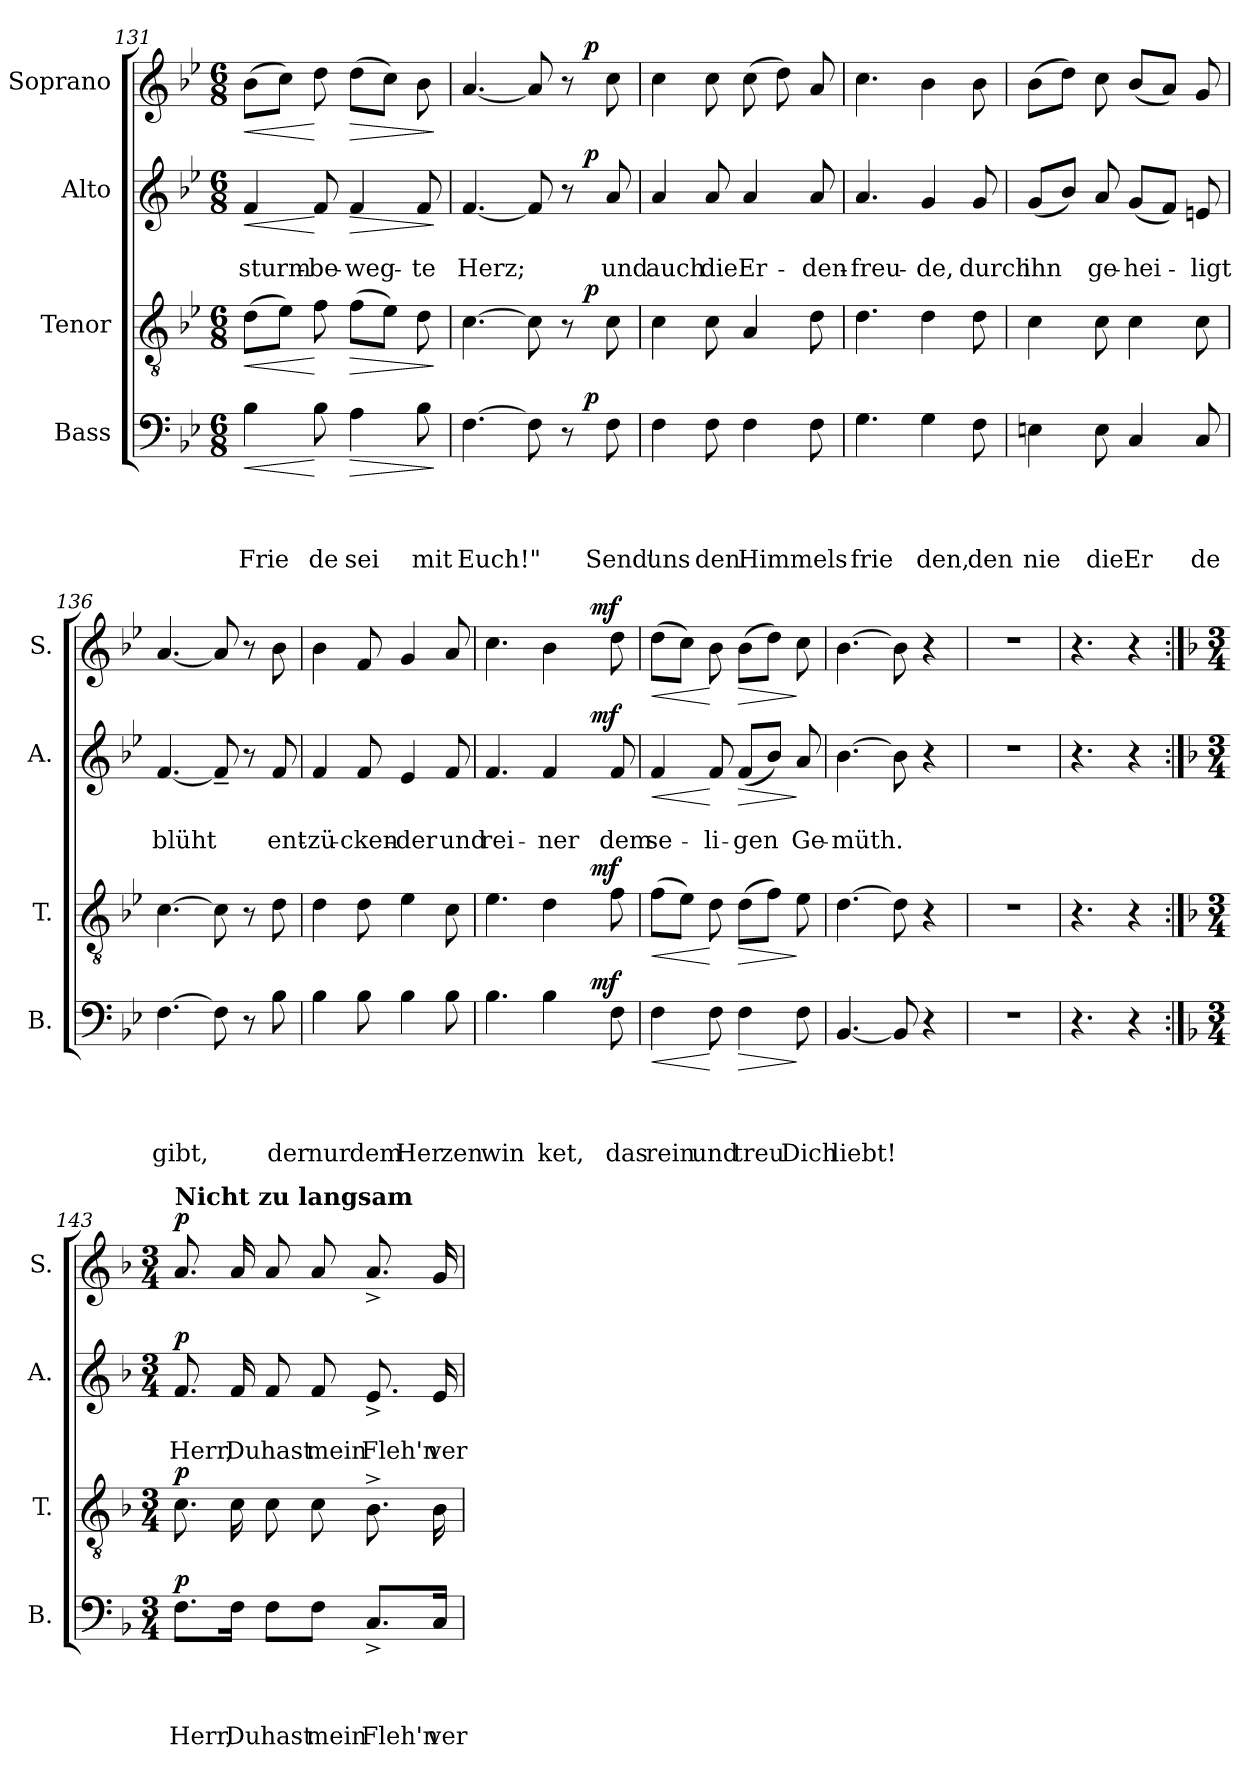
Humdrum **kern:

**kern	**text	**text	**text	**text	**dynam	**kern	**dynam	**kern	**text	**text	**dynam	**kern	**dynam
*part4	*part4	*part4	*part4	*part4	*part4	*part3	*part3	*part2	*part2	*part2	*part2	*part1	*part1
*staff4	*staff4	*staff4	*staff4	*staff4	*staff4	*staff3	*staff3	*staff2	*staff2	*staff2	*staff2	*staff1	*staff1
*I"Bass	*	*	*	*	*	*I"Tenor	*	*I"Alto	*	*	*	*I"Soprano	*
*I'B.	*	*	*	*	*	*I'T.	*	*I'A.	*	*	*	*I'S.	*
*clefF4	*	*	*	*	*	*clefGv2	*	*clefG2	*	*	*	*clefG2	*
*k[b-e-]	*	*	*	*	*	*k[b-e-]	*	*k[b-e-]	*	*	*	*k[b-e-]	*
*B-:	*	*	*	*	*	*B-:	*	*B-:	*	*	*	*B-:	*
*M6/8	*	*	*	*	*	*M6/8	*	*M6/8	*	*	*	*M6/8	*
=131	=131	=131	=131	=131	=131	=131	=131	=131	=131	=131	=131	=131	=131
!	!	!	!	!LO:LY:b	!LO:HP:b	!	!LO:HP:b	!	!	!LO:LY:b	!LO:HP:b	!	!LO:HP:b
4B-\	.	.	.	Frie	<	(>8d\L	<	4f/	.	sturm-	<	(>8b-\L	<
.	.	.	.	.	.	8e-\J)	.	.	.	.	.	8cc\J)	.
!	!	!	!	!LO:LY:b	!	!	!	!	!	!LO:LY:b	!	!	!
8B-\	.	.	.	de	[	8f\	[	8f/	.	-be-	[	8dd\	[
!	!	!	!	!LO:LY:b	!LO:HP:b	!	!LO:HP:b	!	!	!LO:LY:b	!LO:HP:b	!	!LO:HP:b
4A\	.	.	.	sei	>	(>8f\L	>	4f/	.	-weg-	>	(>8dd\L	>
.	.	.	.	.	.	8e-\J)	.	.	.	.	.	8cc\J)	.
!	!	!	!	!LO:LY:b	!	!	!	!	!	!LO:LY:b	!	!	!
8B-\	.	.	.	mit	.	8d\	.	8f/	.	-te	.	8b-\	.
.	.	.	.	.	]	.	]	.	.	.	]	.	]
=132	=132	=132	=132	=132	=132	=132	=132	=132	=132	=132	=132	=132	=132
!	!	!	!	!LO:LY:b	!	!	!	!	!	!LO:LY:b	!	!	!
*^	*	*	*	*	*	*^	*	*^	*	*	*	*^	*
[>4.F\	2ryy	.	.	.	Euch!"	.	[>4.c\	2ryy	.	[<4.f/	2ryy	.	Herz;	.	[<4.a/	2ryy	.
8F\]	.	.	.	.	.	.	8c\]	.	.	8f/]	.	.	.	.	8a/]	.	.
8r	16ryy	.	.	.	.	.	8r	16ryy	.	8r	16ryy	.	.	.	8r	16ryy	.
!	!	!	!	!	!	!LO:DY:a	!	!	!LO:DY:a	!	!	!	!	!LO:DY:a	!	!	!LO:DY:a
.	8.ryy	.	.	.	.	p	.	8.ryy	p	.	8.ryy	.	.	p	.	8.ryy	p
!	!	!	!	!	!LO:LY:b	!	!	!	!	!	!	!	!LO:LY:b	!	!	!	!
8F\	.	.	.	.	Send'	.	8c\	.	.	8a/	.	.	und	.	8cc\	.	.
=133	=133	=133	=133	=133	=133	=133	=133	=133	=133	=133	=133	=133	=133	=133	=133	=133	=133
!	!	!	!	!	!LO:LY:b	!	!	!	!	!	!	!	!LO:LY:b	!	!	!	!
*v	*v	*	*	*	*	*	*	*	*	*v	*v	*	*	*	*v	*v	*
*	*	*	*	*	*	*v	*v	*	*	*	*	*	*	*
4F\	.	.	.	uns	.	4c\	.	4a/	.	auch	.	4cc\	.
!	!	!	!	!LO:LY:b	!	!	!	!	!	!LO:LY:b	!	!	!
8F\	.	.	.	den	.	8c\	.	8a/	.	die	.	8cc\	.
!	!	!	!	!LO:LY:b	!	!	!	!	!	!LO:LY:b	!	!	!
4F\	.	.	.	Himmels	.	4A/	.	4a/	.	Er-	.	(>8cc\	.
.	.	.	.	.	.	.	.	.	.	.	.	8dd\)	.
!	!	!	!	!	!	!	!	!	!	!LO:LY:b	!	!	!
8F\	.	.	.	.	.	8d\	.	8a/	.	-den-	.	8a/	.
=134	=134	=134	=134	=134	=134	=134	=134	=134	=134	=134	=134	=134	=134
!	!	!	!	!LO:LY:b	!	!	!	!	!	!LO:LY:b	!	!	!
4.G\	.	.	.	frie	.	4.d\	.	4.a/	.	-freu-	.	4.cc\	.
!	!	!	!	!LO:LY:b	!	!	!	!	!	!LO:LY:b	!	!	!
4G\	.	.	.	den,	.	4d\	.	4g/	.	-de,	.	4b-\	.
!	!	!	!	!LO:LY:b	!	!	!	!	!	!LO:LY:b	!	!	!
8F\	.	.	.	den	.	8d\	.	8g/	.	durch	.	8b-\	.
=135	=135	=135	=135	=135	=135	=135	=135	=135	=135	=135	=135	=135	=135
!	!	!	!	!LO:LY:b	!	!	!	!	!	!LO:LY:b	!	!	!
4En\	.	.	.	nie	.	4c\	.	(<8g/L	.	ihn	.	(>8b-\L	.
.	.	.	.	.	.	.	.	8b-/J)	.	.	.	8dd\J)	.
!	!	!	!	!LO:LY:b	!	!	!	!	!	!LO:LY:b	!	!	!
8E\	.	.	.	die	.	8c\	.	8a/	.	ge-	.	8cc\	.
!	!	!	!	!LO:LY:b	!	!	!	!	!	!LO:LY:b	!	!	!
4C/	.	.	.	Er	.	4c\	.	(<8g/L	.	-hei-	.	(<8b-/L	.
.	.	.	.	.	.	.	.	8f/J)	.	.	.	8a/J)	.
!	!	!	!	!LO:LY:b	!	!	!	!	!	!LO:LY:b	!	!	!
8C/	.	.	.	de	.	8c\	.	8en/	.	-ligt	.	8g/	.
!!LO:LB:g=z
=136	=136	=136	=136	=136	=136	=136	=136	=136	=136	=136	=136	=136	=136
!	!	!	!	!LO:LY:b	!	!	!	!	!	!LO:LY:b	!	!	!
[>4.F\	.	.	.	gibt,	.	[>4.c\	.	[<4.f/	.	blüht	.	[<4.a/	.
8F\]	.	.	.	.	.	8c\]	.	8f~</]	.	.	.	8a/]	.
8r	.	.	.	.	.	8r	.	8r	.	.	.	8r	.
!	!	!	!	!LO:LY:b	!	!	!	!	!	!LO:LY:b	!	!	!
8B-\	.	.	.	der	.	8d\	.	8f/	.	ent-	.	8b-\	.
=137	=137	=137	=137	=137	=137	=137	=137	=137	=137	=137	=137	=137	=137
!	!	!	!	!LO:LY:b	!	!	!	!	!	!LO:LY:b	!	!	!
4B-\	.	.	.	nur	.	4d\	.	4f/	.	-zü-	.	4b-\	.
!	!	!	!	!LO:LY:b	!	!	!	!	!	!LO:LY:b	!	!	!
8B-\	.	.	.	dem	.	8d\	.	8f/	.	-cken-	.	8f/	.
!	!	!	!	!LO:LY:b	!	!	!	!	!	!LO:LY:b	!	!	!
4B-\	.	.	.	Her	.	4e-\	.	4e-/	.	-der	.	4g/	.
!	!	!	!	!LO:LY:b	!	!	!	!	!	!LO:LY:b	!	!	!
8B-\	.	.	.	zen	.	8c\	.	8f/	.	und	.	8a/	.
=138	=138	=138	=138	=138	=138	=138	=138	=138	=138	=138	=138	=138	=138
!	!	!	!	!LO:LY:b	!	!	!	!	!	!LO:LY:b	!	!	!
*^	*	*	*	*	*	*^	*	*^	*	*	*	*^	*
4.B-\	2ryy	.	.	.	win	.	4.e-\	2ryy	.	4.f/	2ryy	.	rei-	.	4.cc\	2ryy	.
!	!	!	!	!	!LO:LY:b	!	!	!	!	!	!	!	!LO:LY:b	!	!	!	!
4B-\	.	.	.	.	ket,	.	4d\	.	.	4f/	.	.	-ner	.	4b-\	.	.
.	16ryy	.	.	.	.	.	.	16ryy	.	.	16ryy	.	.	.	.	16ryy	.
!	!	!	!	!	!	!LO:DY:a	!	!	!LO:DY:a	!	!	!	!	!LO:DY:a	!	!	!LO:DY:a
.	8.ryy	.	.	.	.	mf	.	8.ryy	mf	.	8.ryy	.	.	mf	.	8.ryy	mf
!	!	!	!	!	!LO:LY:b	!	!	!	!	!	!	!	!LO:LY:b	!	!	!	!
8F\	.	.	.	.	das	.	8f\	.	.	8f/	.	.	dem	.	8dd\	.	.
=139	=139	=139	=139	=139	=139	=139	=139	=139	=139	=139	=139	=139	=139	=139	=139	=139	=139
!	!	!	!	!	!LO:LY:b	!LO:HP:b	!	!	!LO:HP:b	!	!	!	!LO:LY:b	!LO:HP:b	!	!	!LO:HP:b
*v	*v	*	*	*	*	*	*	*	*	*v	*v	*	*	*	*v	*v	*
*	*	*	*	*	*	*v	*v	*	*	*	*	*	*	*
4F\	.	.	.	rein	<	(>8f\L	<	4f/	.	se-	<	(>8dd\L	<
.	.	.	.	.	.	8e-\J)	.	.	.	.	.	8cc\J)	.
!	!	!	!	!LO:LY:b	!	!	!	!	!	!LO:LY:b	!	!	!
8F\	.	.	.	und	[	8d\	[	8f/	.	-li-	[	8b-\	[
!	!	!	!	!LO:LY:b	!LO:HP:b	!	!LO:HP:b	!	!	!LO:LY:b	!LO:HP:b	!	!LO:HP:b
4F\	.	.	.	treu	>	(>8d\L	>	(<8f/L	.	-gen	>	(>8b-\L	>
.	.	.	.	.	.	8f\J)	.	8b-/J)	.	.	.	8dd\J)	.
!	!	!	!	!LO:LY:b	!	!	!	!	!	!LO:LY:b	!	!	!
8F\	.	.	.	Dich	]	8e-\	]	8a/	.	Ge-	]	8cc\	]
=140	=140	=140	=140	=140	=140	=140	=140	=140	=140	=140	=140	=140	=140
!	!	!	!	!LO:LY:b	!	!	!	!	!	!LO:LY:b	!	!	!
[<4.BB-/	.	.	.	liebt!	.	[>4.d\	.	[>4.b-\	.	-müth.	.	[>4.b-\	.
8BB-/]	.	.	.	.	.	8d\]	.	8b-\]	.	.	.	8b-\]	.
4r	.	.	.	.	.	4r	.	4r	.	.	.	4r	.
=141	=141	=141	=141	=141	=141	=141	=141	=141	=141	=141	=141	=141	=141
!LO:N:vis=1	!	!	!	!	!	!LO:N:vis=1	!	!LO:N:vis=1	!	!	!	!LO:N:vis=1	!
2.r	.	.	.	.	.	2.r	.	2.r	.	.	.	2.r	.
=142	=142	=142	=142	=142	=142	=142	=142	=142	=142	=142	=142	=142	=142
4.r	.	.	.	.	.	4.r	.	4.r	.	.	.	4.r	.
4r	.	.	.	.	.	4r	.	4r	.	.	.	4r	.
!!LO:PB:g=z
=143:|!	=143:|!	=143:|!	=143:|!	=143:|!	=143:|!	=143:|!	=143:|!	=143:|!	=143:|!	=143:|!	=143:|!	=143:|!	=143:|!
*k[b-]	*	*	*	*	*	*k[b-]	*	*k[b-]	*	*	*	*k[b-]	*
*F:	*	*	*	*	*	*F:	*	*F:	*	*	*	*F:	*
*M3/4	*	*	*	*	*	*M3/4	*	*M3/4	*	*	*	*M3/4	*
!	!	!	!	!	!	!	!	!	!	!	!	!LO:TX:a:B:t=Nicht zu langsam	!
!	!	!	!	!LO:LY:b	!LO:DY:a	!	!LO:DY:a	!	!	!LO:LY:b	!LO:DY:a	!	!LO:DY:a
8.F\L	.	.	.	Herr,	p	8.c\	p	8.f/	.	Herr,	p	8.a/	p
!	!	!	!	!LO:LY:b	!	!	!	!	!	!LO:LY:b	!	!	!
16F\Jk	.	.	.	Du	.	16c\	.	16f/	.	Du	.	16a/	.
!	!	!	!	!LO:LY:b	!	!	!	!	!	!LO:LY:b	!	!	!
8F\L	.	.	.	hast	.	8c\	.	8f/	.	hast	.	8a/	.
!	!	!	!	!LO:LY:b	!	!	!	!	!	!LO:LY:b	!	!	!
8F\J	.	.	.	mein	.	8c\	.	8f/	.	mein	.	8a/	.
!	!	!	!	!LO:LY:b	!	!	!	!	!	!LO:LY:b	!	!	!
8.C^</L	.	.	.	Fleh'n	.	8.B-^>\	.	8.e^</	.	Fleh'n	.	8.a^</	.
!	!	!	!	!LO:LY:b	!	!	!	!	!	!LO:LY:b	!	!	!
16C/Jk	.	.	.	ver-	.	16B-\	.	16e/	.	ver-	.	16g/	.
=	=	=	=	=	=	=	=	=	=	=	=	=	=
*-	*-	*-	*-	*-	*-	*-	*-	*-	*-	*-	*-	*-	*-
